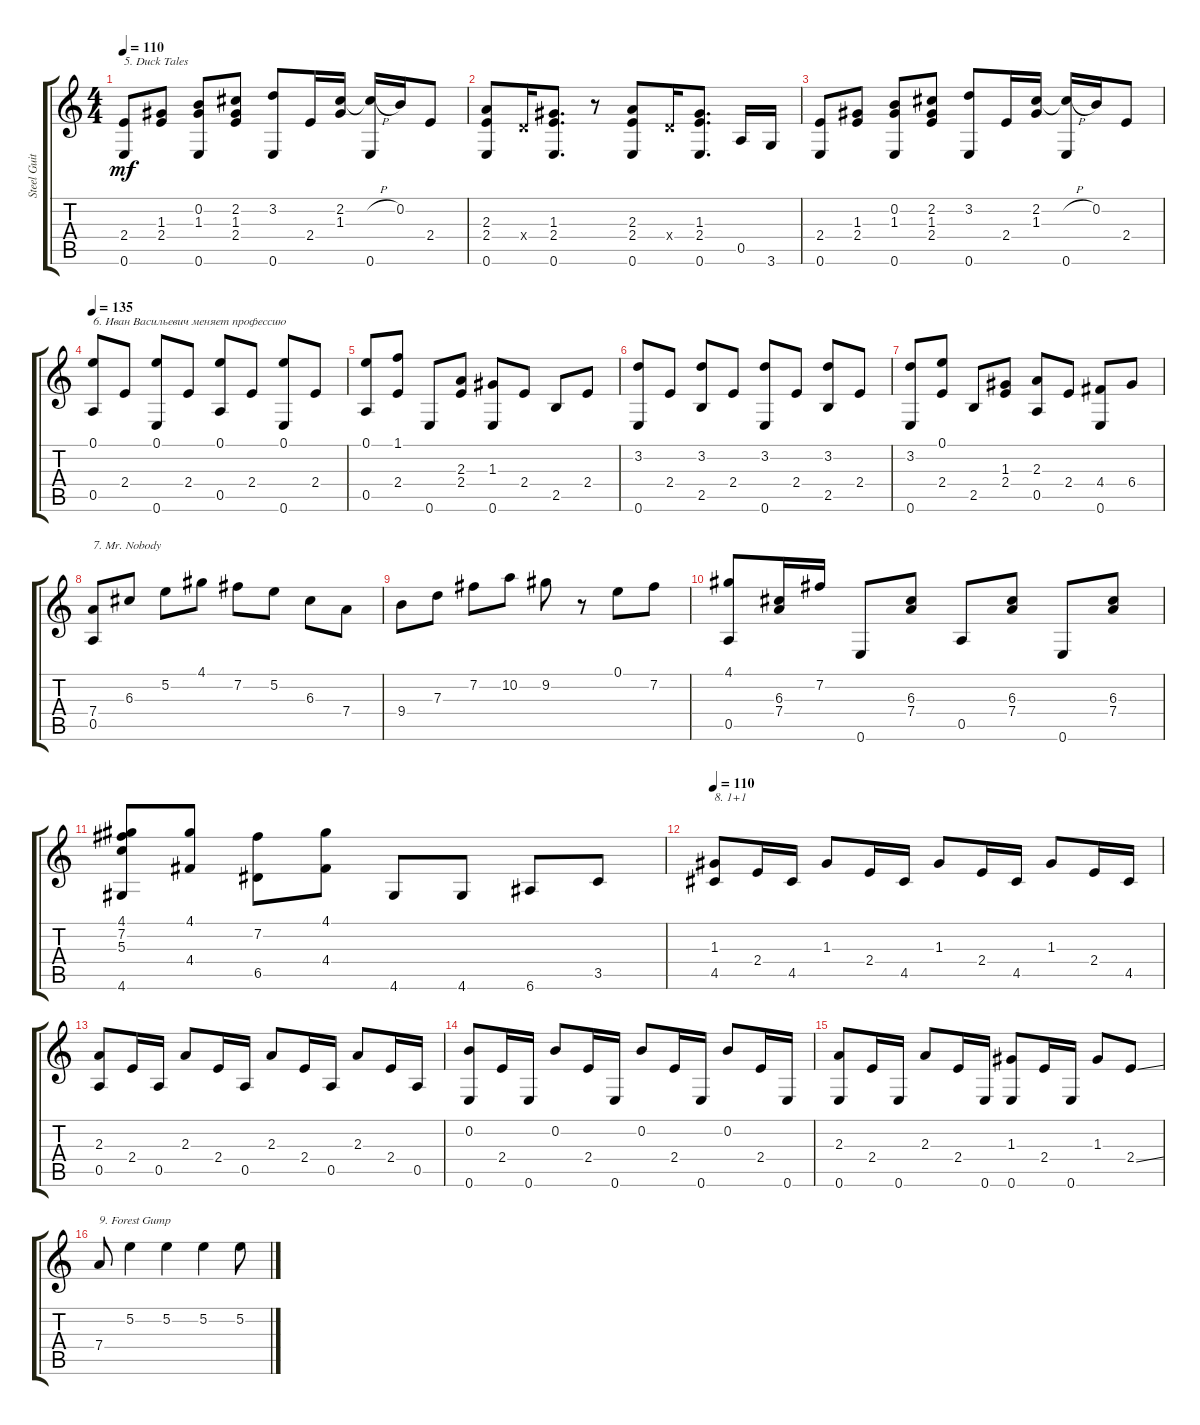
\track ("Steel Guitar" "Steel Guit") {instrument acousticguitarsteel}
\staff {score tabs}
\tuning (E4 B3 G3 D3 A2 E2) {hide}
\ts (4 4)
\tempo 110
\clef g2
\ks c
(2.4 0.6).8{txt "5. Duck Tales" dy mf} (1.3 2.4).8 (0.2 1.3 0.6).8 (2.2 1.3 2.4).8 (3.2 0.6).8 2.4.16 (2.2 1.3).16 (2.2{h t} 0.6).16 0.2.16 2.4.8 |
(2.3 2.4 0.6).8 0.4{x}.16 (1.3 2.4 0.6).8{d} r.8 (2.3 2.4 0.6).8 0.4{x}.16 (1.3 2.4 0.6).8{d} 0.5.16 3.6.16 |
(2.4 0.6).8 (1.3 2.4).8 (0.2 1.3 0.6).8 (2.2 1.3 2.4).8 (3.2 0.6).8 2.4.16 (2.2 1.3).16 (2.2{h t} 0.6).16 0.2.16 2.4.8 |
\tempo 135
(0.1 0.5).8{txt "6. Иван Васильевич меняет профессию"} 2.4.8 (0.1 0.6).8 2.4.8 (0.1 0.5).8 2.4.8 (0.1 0.6).8 2.4.8 |
(0.1 0.5).8 (1.1 2.4).8 0.6.8 (2.3 2.4).8 (1.3 0.6).8 2.4.8 2.5.8 2.4.8 |
(3.2 0.6).8 2.4.8 (3.2 2.5).8 2.4.8 (3.2 0.6).8 2.4.8 (3.2 2.5).8 2.4.8 |
(3.2 0.6).8 (0.1 2.4).8 2.5.8 (1.3 2.4).8 (2.3 0.5).8 2.4.8 (4.4 0.6).8 6.4.8 |
(7.4 0.5).8{txt "7. Mr. Nobody"} 6.3.8 5.2.8 4.1.8 7.2.8 5.2.8 6.3.8 7.4.8 |
9.4.8 7.3.8 7.2.8 10.2.8 9.2.8 r.8 0.1.8 7.2.8 |
(4.1 0.5).8 (6.3 7.4).16 7.2.16 0.6.8 (6.3 7.4).8 0.5.8 (6.3 7.4).8 0.6.8 (6.3 7.4).8 |
(4.1 7.2 5.3 4.6).8 (4.1 4.4).8 (7.2 6.5).8 (4.1 4.4).8 4.6.8 4.6.8 6.6.8 3.5.8 |
\tempo 110
(1.3 4.5).8{txt "8. 1+1"} 2.4.16 4.5.16 1.3.8 2.4.16 4.5.16 1.3.8 2.4.16 4.5.16 1.3.8 2.4.16 4.5.16 |
(2.3 0.5).8 2.4.16 0.5.16 2.3.8 2.4.16 0.5.16 2.3.8 2.4.16 0.5.16 2.3.8 2.4.16 0.5.16 |
(0.2 0.6).8 2.4.16 0.6.16 0.2.8 2.4.16 0.6.16 0.2.8 2.4.16 0.6.16 0.2.8 2.4.16 0.6.16 |
(2.3 0.6).8 2.4.16 0.6.16 2.3.8 2.4.16 0.6.16 (1.3 0.6).8 2.4.16 0.6.16 1.3.8 2.4{ss}.8 |
7.4.8{txt "9. Forest Gump"} 5.2.4 5.2.4 5.2.4 5.2.8
